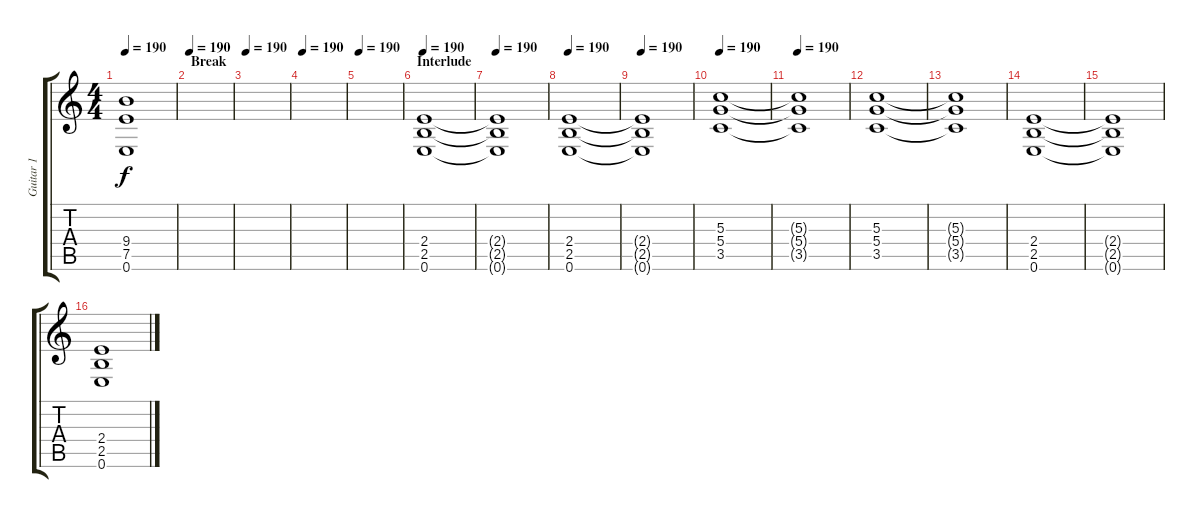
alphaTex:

\track ("Guitar 1" "Guitar 1") {instrument distortionguitar}
\staff {score tabs}
\tuning (E4 B3 G3 D3 A2 E2) {hide}
\ts (4 4)
\tempo 190
\clef g2
\ks c
(9.4 7.5 0.6).1{dy f} |
\section ("" "Break")
\tempo 190
|
\tempo 190
|
\tempo 190
|
\tempo 190
|
\section ("" "Interlude")
\tempo 190
(2.4 2.5 0.6).1 |
\tempo 190
(2.4{t} 2.5{t} 0.6{t}).1 |
\tempo 190
(2.4 2.5 0.6).1 |
\tempo 190
(2.4{t} 2.5{t} 0.6{t}).1 |
\tempo 190
(5.3 5.4 3.5).1 |
\tempo 190
(5.3{t} 5.4{t} 3.5{t}).1 |
(5.3 5.4 3.5).1 |
(5.3{t} 5.4{t} 3.5{t}).1 |
(2.4 2.5 0.6).1 |
(2.4{t} 2.5{t} 0.6{t}).1 |
(2.4 2.5 0.6).1
